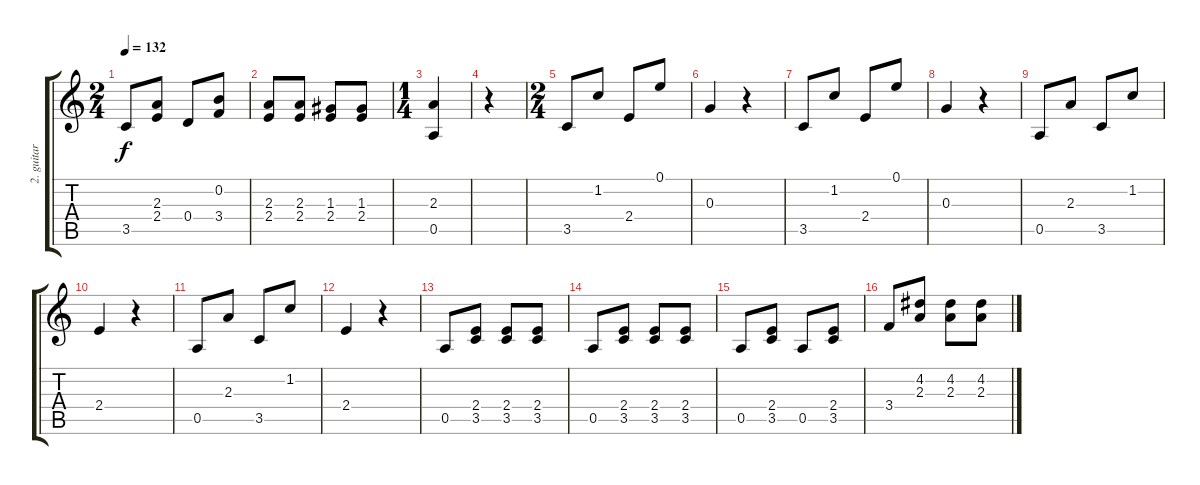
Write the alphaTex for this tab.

\track ("2. guitar" "2. guitar") {instrument electricguitarclean}
\staff {score tabs}
\tuning (E4 B3 G3 D3 A2 E2) {hide}
\ts (2 4)
\tempo 132
\clef g2
\ks c
3.5.8{dy f} (2.3 2.4).8 0.4.8 (0.2 3.4).8 |
(2.3 2.4).8 (2.3 2.4).8 (1.3 2.4).8 (1.3 2.4).8 |
\ts (1 4)
(2.3 0.5).4 |
r.4 |
\ts (2 4)
3.5.8 1.2.8 2.4.8 0.1.8 |
0.3.4 r.4 |
3.5.8 1.2.8 2.4.8 0.1.8 |
0.3.4 r.4 |
0.5.8 2.3.8 3.5.8 1.2.8 |
2.4.4 r.4 |
0.5.8 2.3.8 3.5.8 1.2.8 |
2.4.4 r.4 |
0.5.8 (2.4 3.5).8 (2.4 3.5).8 (2.4 3.5).8 |
0.5.8 (2.4 3.5).8 (2.4 3.5).8 (2.4 3.5).8 |
0.5.8 (2.4 3.5).8 0.5.8 (2.4 3.5).8 |
3.4.8 (4.2 2.3).8 (4.2 2.3).8 (4.2 2.3).8
